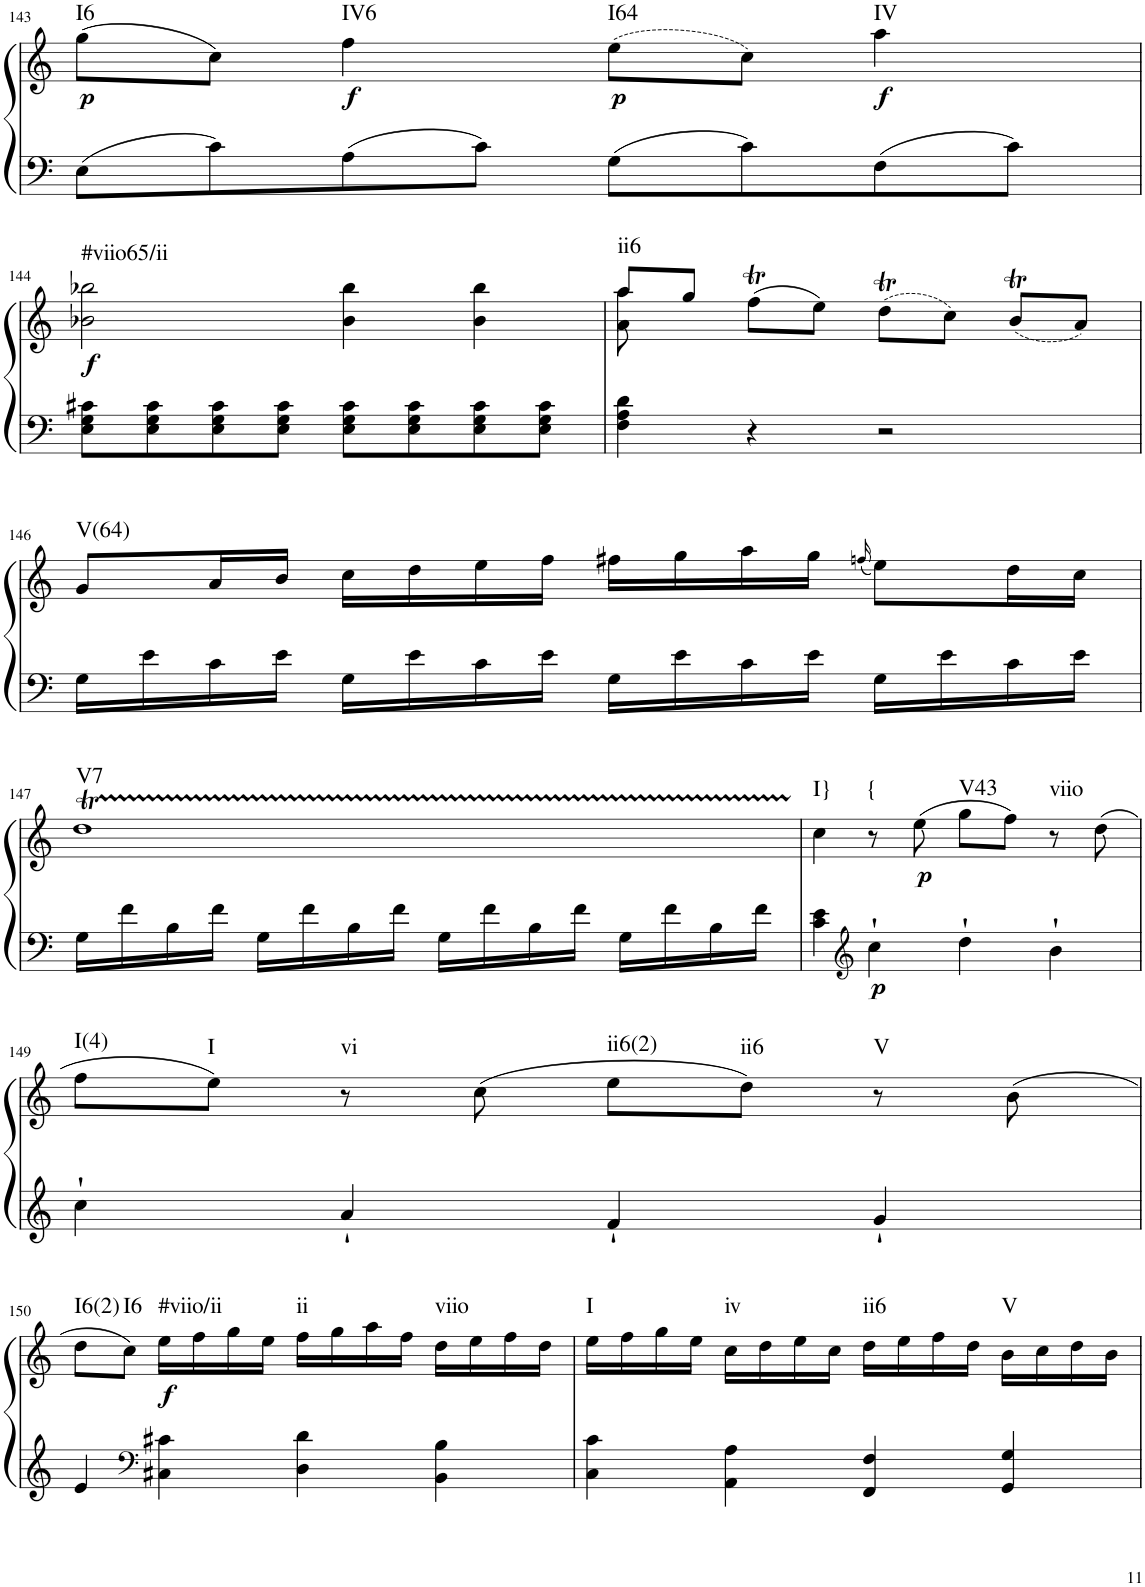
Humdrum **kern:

**kern	**kern	**dynam	**harte
*part1	*part1	*part1	*part1
*staff2	*staff1	*staff1/2	*
*I"Klavier linke Hand	*	*	*
!!LO:PB:g=z
*clefF4	*clefG2	*	*
*k[]	*k[]	*	*
*M4/4	*M4/4	*	*
=143	=143	=143	=143
!	!	!LO:DY:b	!LO:H:kt=I6
8E\L	(8gg\L	p	N
8c\	8cc\J)	.	.
!	!	!LO:DY:b	!LO:H:kt=IV6
8A\	4ff\	f	N
8c\J	.	.	.
!	!	!LO:DY:b	!LO:H:kt=I64
8G\L	(8ee\L	p	N
8c\	8cc\J)	.	.
!	!	!LO:DY:b	!LO:H:kt=IV
8F\	4aa\	f	N
8c\J	.	.	.
!!LO:LB:g=z
=144	=144	=144	=144
!	!	!LO:DY:b	!LO:H:kt=#viio65/ii
8E\ 8G\ 8c#X\L	2b-X\ 2bb-X\	f	N
8E\ 8G\ 8c#\	.	.	.
8E\ 8G\ 8c#\	.	.	.
8E\ 8G\ 8c#\J	.	.	.
8E\ 8G\ 8c#\L	4b-\ 4bb-\	.	.
8E\ 8G\ 8c#\	.	.	.
8E\ 8G\ 8c#\	4b-\ 4bb-\	.	.
8E\ 8G\ 8c#\J	.	.	.
=145	=145	=145	=145
*	*^	*	*
!	!	!	!	!LO:H:kt=ii6
4F\ 4A\ 4d\	8a\	8aa/L	.	N
.	8ryy	8gg/J	.	.
4r	(>8ffT\L	2.ryy	.	.
.	8ee\J)	.	.	.
2r	(>8ddT\L	.	.	.
.	8cc\J)	.	.	.
.	(<8bt/L	.	.	.
.	8a/J)	.	.	.
*	*v	*v	*	*
!!LO:LB:g=z
=146	=146	=146	=146
!	!	!	!LO:H:kt=V(64)
16G\LL	8g/L	.	N
16e\	.	.	.
16c\	16a/L	.	.
16e\JJ	16b/JJ	.	.
16G\LL	16cc\LL	.	.
16e\	16dd\	.	.
16c\	16ee\	.	.
16e\JJ	16ff\JJ	.	.
16G\LL	16ff#X\LL	.	.
16e\	16gg\	.	.
16c\	16aa\	.	.
16e\JJ	16gg\JJ	.	.
.	(16qffn/	.	.
16G\LL	8ee\L)	.	.
16e\	.	.	.
16c\	16dd\L	.	.
16e\JJ	16cc\JJ	.	.
!!LO:LB:g=z
=147	=147	=147	=147
!	!	!	!LO:H:kt=V7
16G\LL	1ddT	.	N
16f\	.	.	.
16B\	.	.	.
16f\JJ	.	.	.
16G\LL	.	.	.
16f\	.	.	.
16B\	.	.	.
16f\JJ	.	.	.
16G\LL	.	.	.
16f\	.	.	.
16B\	.	.	.
16f\JJ	.	.	.
16G\LL	.	.	.
16f\	.	.	.
16B\	.	.	.
16f\JJ	.	.	.
=148	=148	=148	=148
!	!	!	!LO:H:kt=I}
4c\ 4e\	4cc\	.	N
*clefG2	*	*	*
!	!	!LO:DY:b=2	!LO:H:kt={
4cc`\	8r	p	N
!	!	!LO:DY:b	!
.	(8ee\	p	.
!	!	!	!LO:H:kt=V43
4dd`\	8gg\L	.	N
.	8ff\J)	.	.
!	!	!	!LO:H:kt=viio
4b`\	8r	.	N
.	(8dd\	.	.
!!LO:LB:g=z
=149	=149	=149	=149
!	!	!	!LO:H:kt=I(4)
4cc`\	8ff\L	.	N
!	!	!	!LO:H:kt=I
.	8ee\J)	.	N
!	!	!	!LO:H:kt=vi
4a`/	8r	.	N
.	(8cc\	.	.
!	!	!	!LO:H:kt=ii6(2)
4f`/	8ee\L	.	N
!	!	!	!LO:H:kt=ii6
.	8dd\J)	.	N
!	!	!	!LO:H:kt=V
4g`/	8r	.	N
.	(8b\	.	.
!!LO:LB:g=z
=150	=150	=150	=150
!	!	!	!LO:H:kt=I6(2)
4e/	8dd\L	.	N
!	!	!	!LO:H:kt=I6
.	8cc\J)	.	N
*clefF4	*	*	*
!	!	!LO:DY:b	!LO:H:kt=#viio/ii
4C#X\ 4c#X\	16ee\LL	f	N
.	16ff\	.	.
.	16gg\	.	.
.	16ee\JJ	.	.
!	!	!	!LO:H:kt=ii
4D\ 4d\	16ff\LL	.	N
.	16gg\	.	.
.	16aa\	.	.
.	16ff\JJ	.	.
!	!	!	!LO:H:kt=viio
4BB\ 4B\	16dd\LL	.	N
.	16ee\	.	.
.	16ff\	.	.
.	16dd\JJ	.	.
=151	=151	=151	=151
!	!	!	!LO:H:kt=I
4C\ 4c\	16ee\LL	.	N
.	16ff\	.	.
.	16gg\	.	.
.	16ee\JJ	.	.
!	!	!	!LO:H:kt=iv
4AA\ 4A\	16cc\LL	.	N
.	16dd\	.	.
.	16ee\	.	.
.	16cc\JJ	.	.
!	!	!	!LO:H:kt=ii6
4FF/ 4F/	16dd\LL	.	N
.	16ee\	.	.
.	16ff\	.	.
.	16dd\JJ	.	.
!	!	!	!LO:H:kt=V
4GG/ 4G/	16b\LL	.	N
.	16cc\	.	.
.	16dd\	.	.
.	16b\JJ	.	.
=	=	=	=
*-	*-	*-	*-
